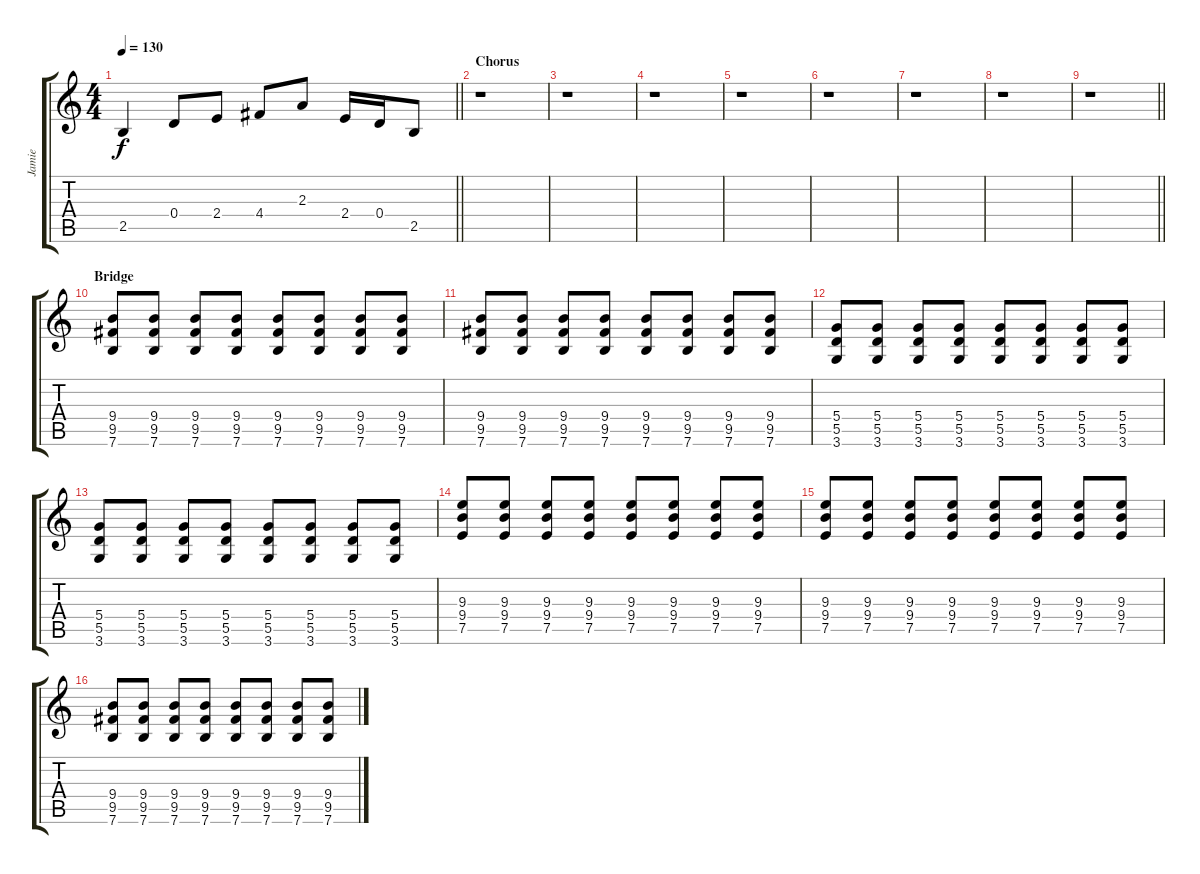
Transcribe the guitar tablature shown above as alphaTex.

\track ("Jamie" "Jamie") {instrument electricguitarclean}
\staff {score tabs}
\tuning (E4 B3 G3 D3 A2 E2) {hide}
\ts (4 4)
\tempo 130
\clef g2
\barLineRight lightlight
\ks c
2.5.4{dy f} 0.4.8 2.4.8 4.4.8 2.3.8 2.4.16 0.4.16 2.5.8 |
\section ("" "Chorus")
r.1 |
r.1 |
r.1 |
r.1 |
r.1 |
r.1 |
r.1 |
\barLineRight lightlight
r.1 |
\section ("" "Bridge")
(9.4 9.5 7.6).8 (9.4 9.5 7.6).8 (9.4 9.5 7.6).8 (9.4 9.5 7.6).8 (9.4 9.5 7.6).8 (9.4 9.5 7.6).8 (9.4 9.5 7.6).8 (9.4 9.5 7.6).8 |
(9.4 9.5 7.6).8 (9.4 9.5 7.6).8 (9.4 9.5 7.6).8 (9.4 9.5 7.6).8 (9.4 9.5 7.6).8 (9.4 9.5 7.6).8 (9.4 9.5 7.6).8 (9.4 9.5 7.6).8 |
(5.4 5.5 3.6).8 (5.4 5.5 3.6).8 (5.4 5.5 3.6).8 (5.4 5.5 3.6).8 (5.4 5.5 3.6).8 (5.4 5.5 3.6).8 (5.4 5.5 3.6).8 (5.4 5.5 3.6).8 |
(5.4 5.5 3.6).8 (5.4 5.5 3.6).8 (5.4 5.5 3.6).8 (5.4 5.5 3.6).8 (5.4 5.5 3.6).8 (5.4 5.5 3.6).8 (5.4 5.5 3.6).8 (5.4 5.5 3.6).8 |
(9.3 9.4 7.5).8 (9.3 9.4 7.5).8 (9.3 9.4 7.5).8 (9.3 9.4 7.5).8 (9.3 9.4 7.5).8 (9.3 9.4 7.5).8 (9.3 9.4 7.5).8 (9.3 9.4 7.5).8 |
(9.3 9.4 7.5).8 (9.3 9.4 7.5).8 (9.3 9.4 7.5).8 (9.3 9.4 7.5).8 (9.3 9.4 7.5).8 (9.3 9.4 7.5).8 (9.3 9.4 7.5).8 (9.3 9.4 7.5).8 |
(9.4 9.5 7.6).8 (9.4 9.5 7.6).8 (9.4 9.5 7.6).8 (9.4 9.5 7.6).8 (9.4 9.5 7.6).8 (9.4 9.5 7.6).8 (9.4 9.5 7.6).8 (9.4 9.5 7.6).8
